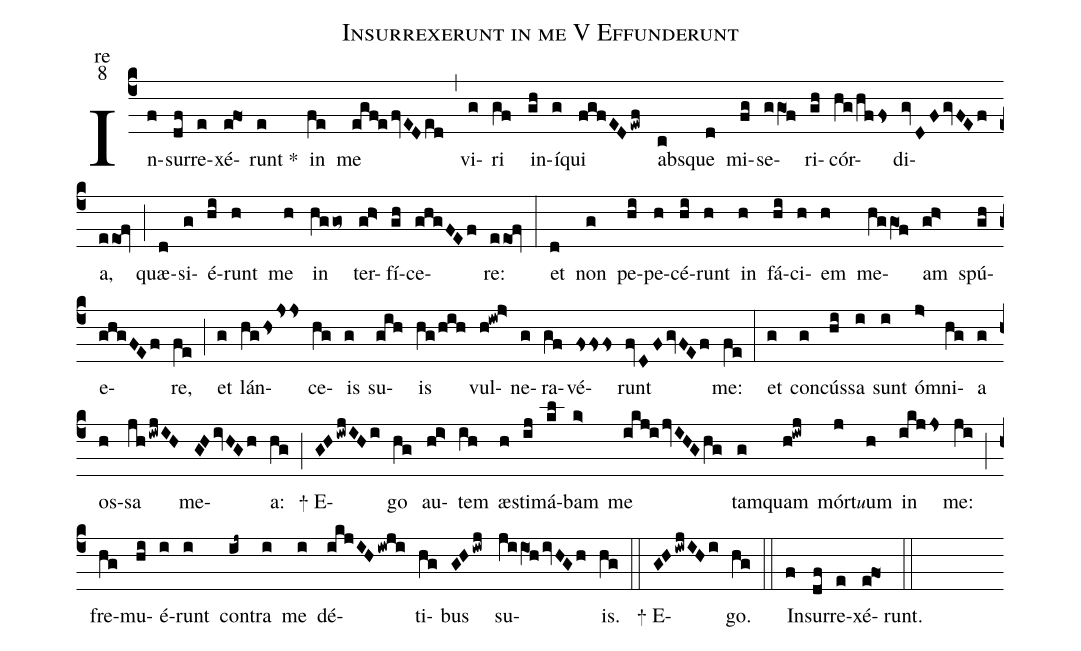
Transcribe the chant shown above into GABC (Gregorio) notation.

name:Insurrexerunt in me V Effunderunt;
office-part:re;
mode:8;
%%
(c4) In(f)sur(df)re(e)xé(e!fo1)runt <sp>*</sp>(e) in(fe) me(egf@efvEDed) (,)
vi(g)ri(gf) in(gh)í(g)qui(fgfEDewf) abs(c)que(d) mi(fg)se(ggO1f)ri(gh)cór(hg/hffs)di(gvDFgvFEf)a,(eeo1!fv) (;)
quæ(d)si(g)é(hi)runt(h) me(h) in(hggo~) ter(g!h>)fí(gh)ce(ghgFEf)re:(eeo1!fv) (:)
et(d) non(g) pe(hi)pe(h)cé(hi)runt(h) in(h) fá(hi)ci(h)em(h) me(hggO1f)am(g!h>) spú(gh)e(ghgFEf)re,(fe) (;)
et(g) lán(hghsjss)ce(hg)is(g) su(gih)is(hg/hih) vul(h!iw!j>)ne(g)ra(gf)vé(fsfsfs)runt(fvDFgvFEf) me:(fe) (:)
et(g) con(g)cús(hi)sa(i) sunt(i) ó(j>)mni(hg)a(g) os(h)sa(jhiwjIH) me(GHivHGh)a:(hg) (;)
<sp>+</sp> E(GHiwjIHi)go(hg) au(h!i>)tem(ih) æ(h)sti(ij)má(kl)bam(k>) me(ikj@ijvIHGhg) tam(g)quam(h!iwj) mór(j)t<e>u</e>um(h) in(ikjjs) me:(ji) (;)
fre(hg)mu(hi)é(i)runt(i) con(ij~)tra(i) me(i) dé(ikjIHiwji)ti(hg)bus(GHiwj) su(jiiO1hivHGh)is.(hg) (::)
<sp>+</sp> E(GHiwjIHi)go.(hg) (::)
In(f)sur(df)re(e)xé(e!fo1)runt. (::)
